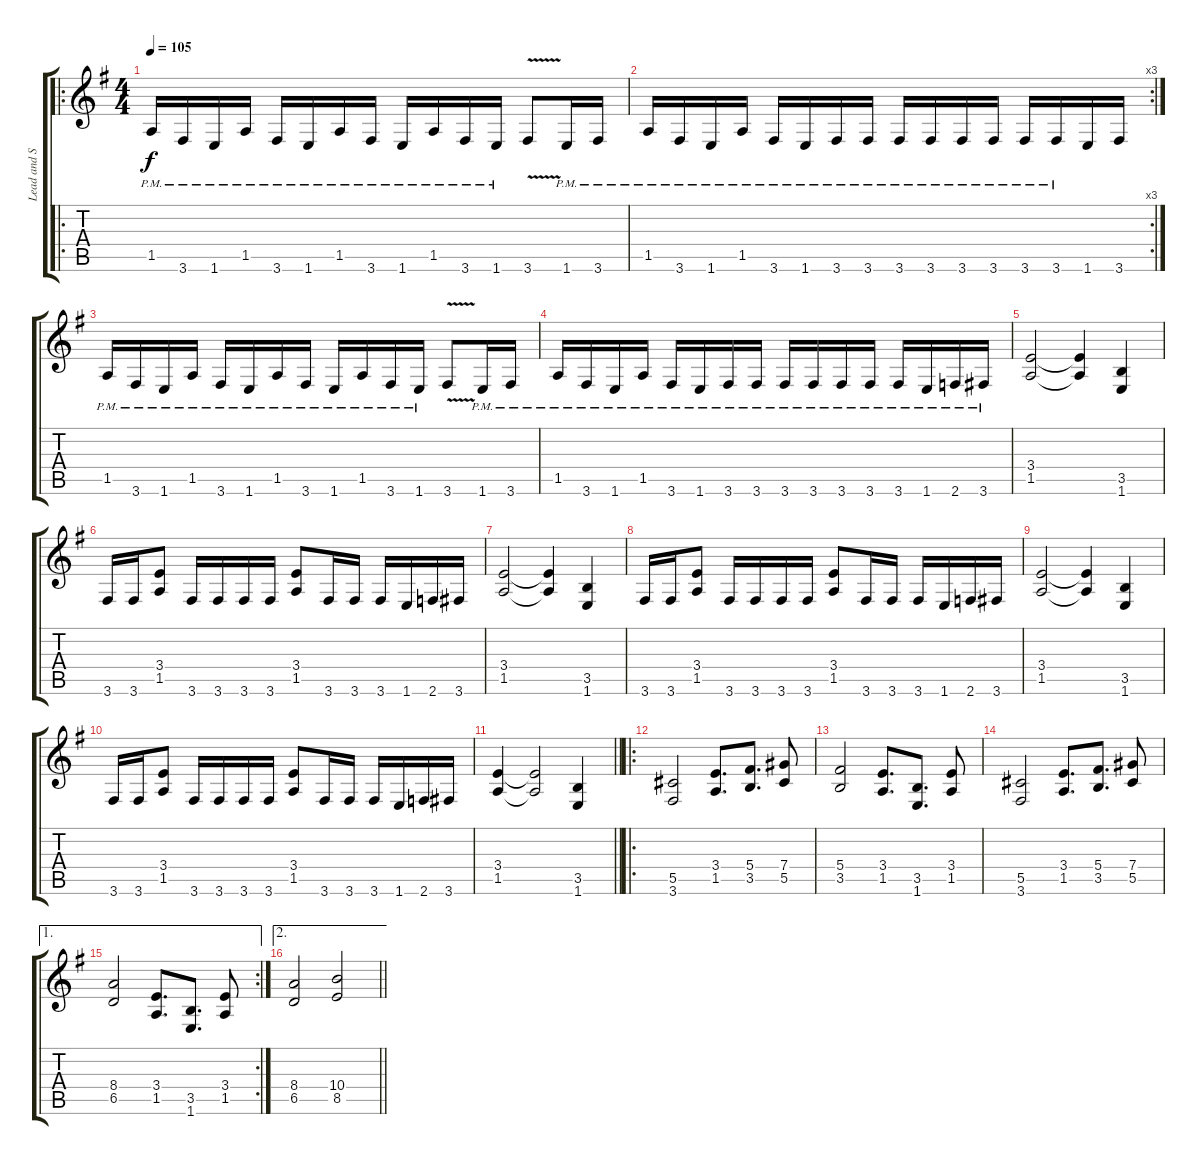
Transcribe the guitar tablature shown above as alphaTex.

\track ("Lead and Solo Guitar" "Lead and S") {instrument acousticguitarsteel}
\staff {score tabs}
\tuning (Eb4 Bb3 Gb3 Db3 Ab2 Eb2) {hide}
\ro
\ts (4 4)
\tempo 105
\clef g2
\ks g
1.5{pm}.16{dy f} 3.6{pm}.16 1.6{pm}.16 1.5{pm}.16 3.6{pm}.16 1.6{pm}.16 1.5{pm}.16 3.6{pm}.16 1.6{pm}.16 1.5{pm}.16 3.6{pm}.16 1.6{pm}.16 3.6{v}.8 1.6{pm}.16 3.6{pm}.16 |
\rc 3
1.5{pm}.16 3.6{pm}.16 1.6{pm}.16 1.5{pm}.16 3.6{pm}.16 1.6{pm}.16 3.6{pm}.16 3.6{pm}.16 3.6{pm}.16 3.6{pm}.16 3.6{pm}.16 3.6{pm}.16 3.6{pm}.16 3.6{pm}.16 1.6.16 3.6.16 |
1.5{pm}.16 3.6{pm}.16 1.6{pm}.16 1.5{pm}.16 3.6{pm}.16 1.6{pm}.16 1.5{pm}.16 3.6{pm}.16 1.6{pm}.16 1.5{pm}.16 3.6{pm}.16 1.6{pm}.16 3.6{v}.8 1.6{pm}.16 3.6{pm}.16 |
1.5{pm}.16 3.6{pm}.16 1.6{pm}.16 1.5{pm}.16 3.6{pm}.16 1.6{pm}.16 3.6{pm}.16 3.6{pm}.16 3.6{pm}.16 3.6{pm}.16 3.6{pm}.16 3.6{pm}.16 3.6{pm}.16 1.6{pm}.16 2.6{pm}.16 3.6{pm}.16 |
(3.4 1.5).2 (3.4{t} 1.5{t}).4 (3.5 1.6).4 |
3.6.16 3.6.16 (3.4 1.5).8 3.6.16 3.6.16 3.6.16 3.6.16 (3.4 1.5).8 3.6.16 3.6.16 3.6.16 1.6.16 2.6.16 3.6.16 |
(3.4 1.5).2 (3.4{t} 1.5{t}).4 (3.5 1.6).4 |
3.6.16 3.6.16 (3.4 1.5).8 3.6.16 3.6.16 3.6.16 3.6.16 (3.4 1.5).8 3.6.16 3.6.16 3.6.16 1.6.16 2.6.16 3.6.16 |
(3.4 1.5).2 (3.4{t} 1.5{t}).4 (3.5 1.6).4 |
3.6.16 3.6.16 (3.4 1.5).8 3.6.16 3.6.16 3.6.16 3.6.16 (3.4 1.5).8 3.6.16 3.6.16 3.6.16 1.6.16 2.6.16 3.6.16 |
\barLineRight lightlight
(3.4 1.5).4 (3.4{t} 1.5{t}).2 (3.5 1.6).4 |
\ro
(5.5 3.6).2 (3.4 1.5).8{d} (5.4 3.5).8{d} (7.4 5.5).8 |
(5.4 3.5).2 (3.4 1.5).8{d} (3.5 1.6).8{d} (3.4 1.5).8 |
(5.5 3.6).2 (3.4 1.5).8{d} (5.4 3.5).8{d} (7.4 5.5).8 |
\ae 1
\rc 2
(8.4 6.5).2 (3.4 1.5).8{d} (3.5 1.6).8{d} (3.4 1.5).8 |
\ae 2
\barLineRight lightlight
(8.4 6.5).2 (10.4 8.5).2
